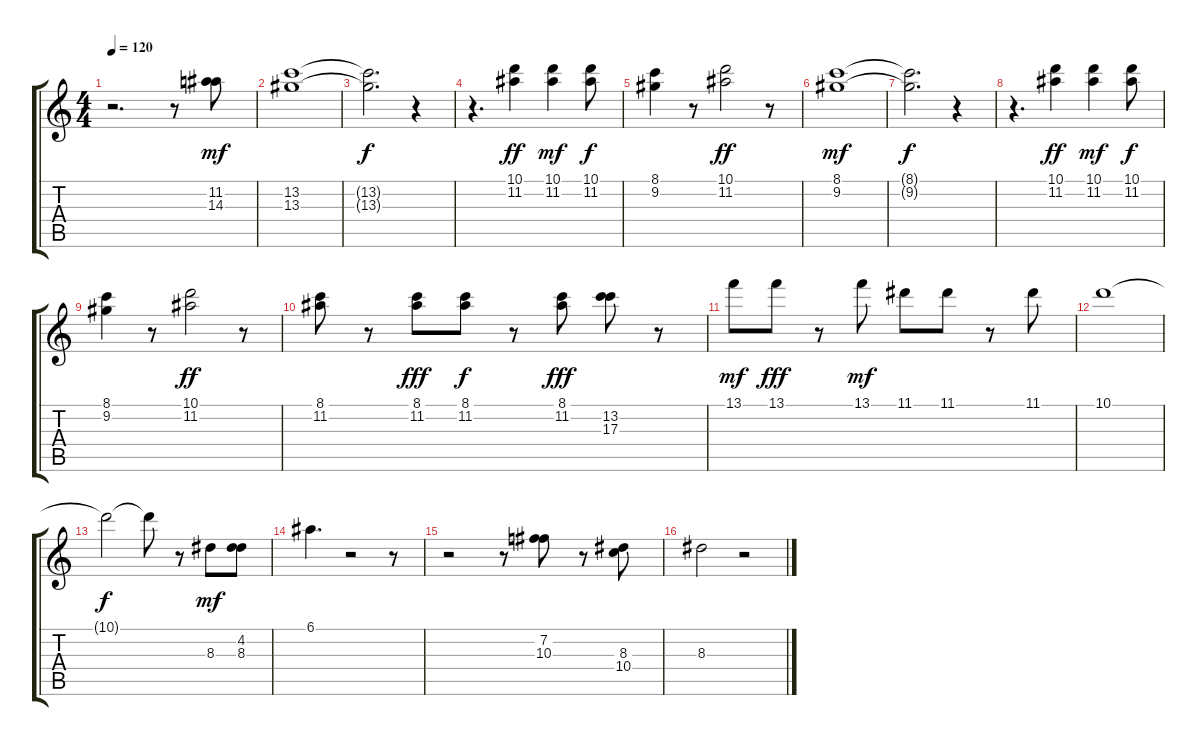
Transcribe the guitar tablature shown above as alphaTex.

\track "" {instrument electricguitarjazz}
\staff {score tabs}
\tuning (E4 B3 G3 D3 A2 E2) {hide}
\ts (4 4)
\tempo 120
\clef g2
\ks c
r.2{d dy mf} r.8 (11.2 14.3).8 |
(13.2 13.3).1 |
(13.2{t} 13.3{t}).2{d dy f} r.4 |
r.4{d} (10.1 11.2).4{dy ff} (10.1 11.2).4{dy mf} (10.1 11.2).8{dy f} |
(8.1 9.2).4 r.8 (10.1 11.2).2{dy ff} r.8 |
(8.1 9.2).1{dy mf} |
(8.1{t} 9.2{t}).2{d dy f} r.4 |
r.4{d} (10.1 11.2).4{dy ff} (10.1 11.2).4{dy mf} (10.1 11.2).8{dy f} |
(8.1 9.2).4 r.8 (10.1 11.2).2{dy ff} r.8 |
(8.1 11.2).8 r.8 (8.1 11.2).8{dy fff} (8.1 11.2).8{dy f} r.8 (8.1 11.2).8{dy fff} (13.2 17.3).8 r.8 |
13.1.8{dy mf} 13.1.8{dy fff} r.8 13.1.8{dy mf} 11.1.8 11.1.8 r.8 11.1.8 |
10.1.1 |
10.1{t}.2{dy f} 10.1{t}.8 r.8 8.3.8{dy mf} (4.2 8.3).8 |
6.1.4{d} r.2 r.8 |
r.2 r.8 (7.2 10.3).8 r.8 (8.3 10.4).8 |
8.3.2 r.2
